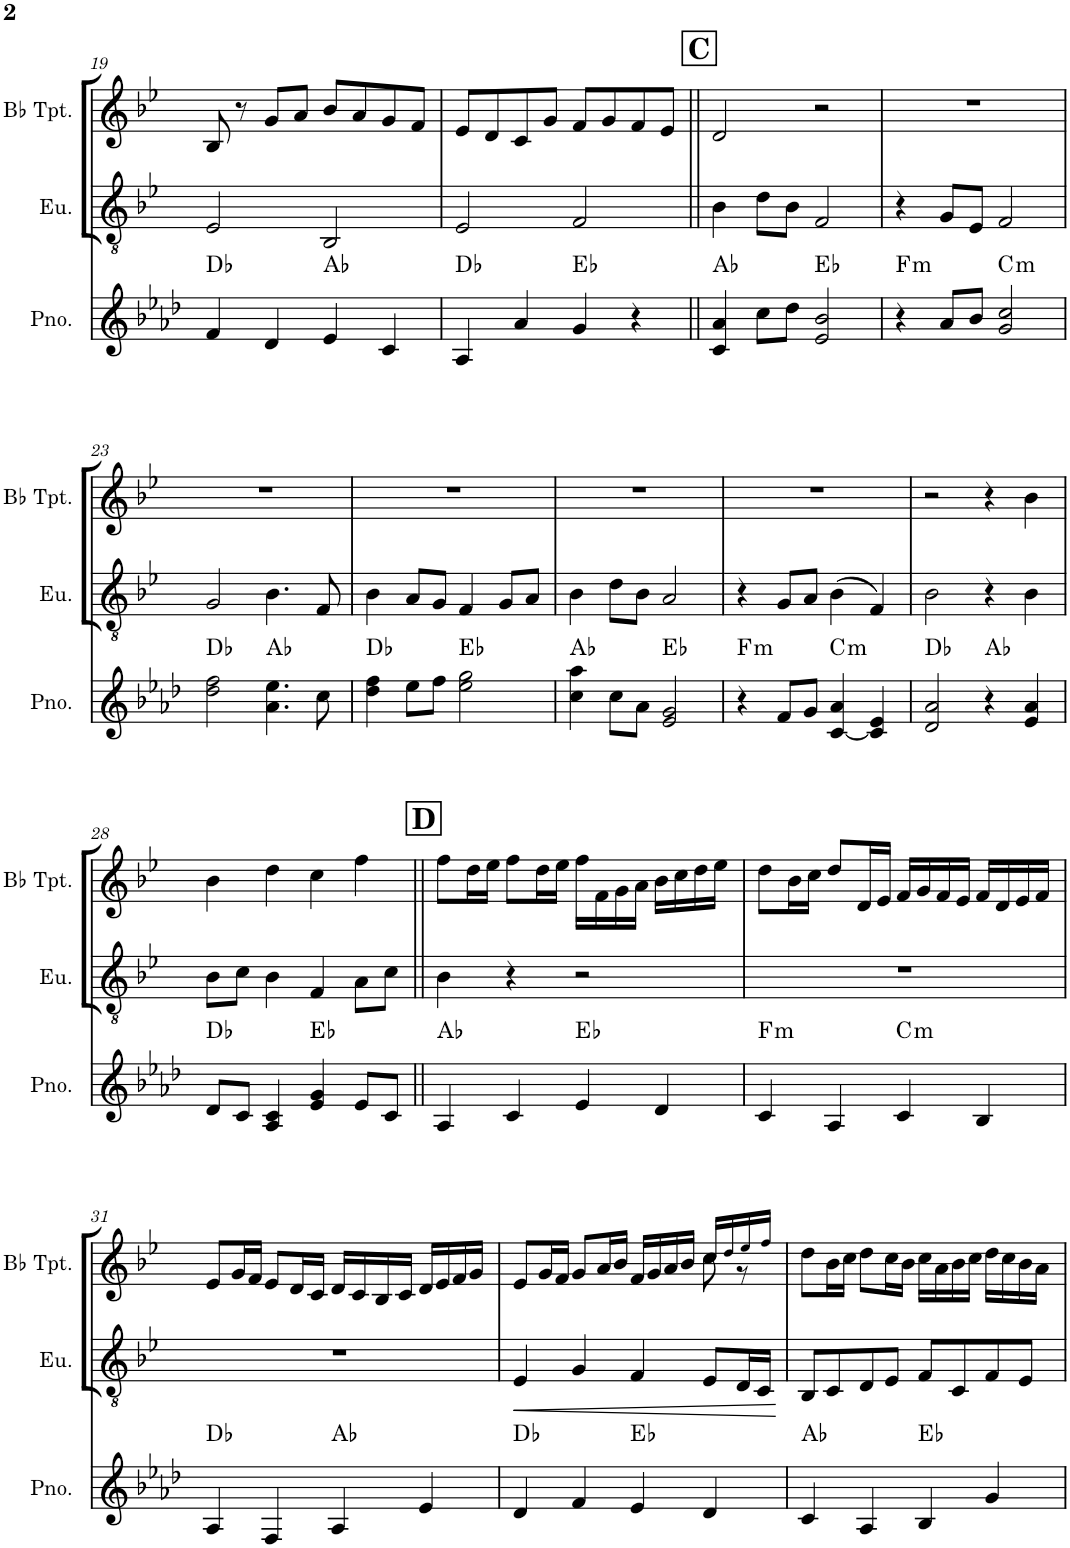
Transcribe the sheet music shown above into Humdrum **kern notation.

**kern	**harte	**kern	**dynam	**kern
*part3	*part3	*part2	*part2	*part1
*staff3	*	*staff2	*staff2	*staff1
*I"Piano	*	*I"Euphonium	*	*I"Bb Trumpet
*I'Pno.	*	*I'Eu.	*	*I'Bb Tpt.
!!LO:PB:g=z
*clefG2	*	*clefGv2	*	*clefG2
*	*	*Trd1c2	*	*Trd1c2
*k[b-e-a-d-]	*	*k[b-e-]	*	*k[b-e-]
*M4/4	*	*M4/4	*	*M4/4
=19	=19	=19	=19	=19
4f/	Db:maj	2E-/	.	8B-/
.	.	.	.	8r
4d-/	.	.	.	8g/L
.	.	.	.	8a/J
4e-/	Ab:maj	2BB-/	.	8b-/L
.	.	.	.	8a/
4c/	.	.	.	8g/
.	.	.	.	8f/J
=20	=20	=20	=20	=20
4A-/	Db:maj	2E-/	.	8e-/L
.	.	.	.	8d/
4a-/	.	.	.	8c/
.	.	.	.	8g/J
4g/	Eb:maj	2F/	.	8f/L
.	.	.	.	8g/
4r	.	.	.	8f/
.	.	.	.	8e-/J
!!LO:REH:place=s1:a:B:cj:fs=14:t=C
=21||	=21||	=21||	=21||	=21||
4c/ 4a-/	Ab:maj	4B-\	.	2d/
8cc\L	.	8d\L	.	.
8dd-\J	.	8B-\J	.	.
2e-/ 2b-/	Eb:maj	2F/	.	2r
=22	=22	=22	=22	=22
!	!LO:H:kt=m	!	!	!
4r	F:min	4r	.	1r
8a-/L	.	8G/L	.	.
8b-/J	.	8E-/J	.	.
!	!LO:H:kt=m	!	!	!
2g/ 2cc/	C:min	2F/	.	.
!!LO:LB:g=z
=23	=23	=23	=23	=23
2dd-\ 2ff\	Db:maj	2G/	.	1r
4.a-\ 4.ee-\	Ab:maj	4.B-\	.	.
8cc\	.	8F/	.	.
=24	=24	=24	=24	=24
4dd-\ 4ff\	Db:maj	4B-\	.	1r
8ee-\L	.	8A/L	.	.
8ff\J	.	8G/J	.	.
2ee-\ 2gg\	Eb:maj	4F/	.	.
.	.	8G/L	.	.
.	.	8A/J	.	.
=25	=25	=25	=25	=25
4cc\ 4aa-\	Ab:maj	4B-\	.	1r
8cc\L	.	8d\L	.	.
8a-\J	.	8B-\J	.	.
2e-/ 2g/	Eb:maj	2A/	.	.
=26	=26	=26	=26	=26
!	!LO:H:kt=m	!	!	!
4r	F:min	4r	.	1r
8f/L	.	8G/L	.	.
8g/J	.	8A/J	.	.
!	!LO:H:kt=m	!	!	!
[4c/ 4a-/	C:min	(4B-\	.	.
4c/] 4e-/	.	4F/)	.	.
=27	=27	=27	=27	=27
2d-/ 2a-/	Db:maj	2B-\	.	2r
4r	Ab:maj	4r	.	4r
4e-/ 4a-/	.	4B-\	.	4b-\
!!LO:LB:g=z
=28	=28	=28	=28	=28
8d-/L	Db:maj	8B-\L	.	4b-\
8c/J	.	8c\J	.	.
4A-/ 4c/	.	4B-\	.	4dd\
4e-/ 4g/	Eb:maj	4F/	.	4cc\
8e-/L	.	8A\L	.	4ff\
8c/J	.	8c\J	.	.
!!LO:REH:place=s1:a:B:cj:fs=14:t=D
=29||	=29||	=29||	=29||	=29||
4A-/	Ab:maj	4B-\	.	8ff\L
.	.	.	.	16dd\L
.	.	.	.	16ee-\JJ
4c/	.	4r	.	8ff\L
.	.	.	.	16dd\L
.	.	.	.	16ee-\JJ
4e-/	Eb:maj	2r	.	16ff\LL
.	.	.	.	16f\
.	.	.	.	16g\
.	.	.	.	16a\JJ
4d-/	.	.	.	16b-\LL
.	.	.	.	16cc\
.	.	.	.	16dd\
.	.	.	.	16ee-\JJ
=30	=30	=30	=30	=30
!	!LO:H:kt=m	!	!	!
4c/	F:min	1r	.	8dd\L
.	.	.	.	16b-\L
.	.	.	.	16cc\JJ
4A-/	.	.	.	8dd/L
.	.	.	.	16d/L
.	.	.	.	16e-/JJ
!	!LO:H:kt=m	!	!	!
4c/	C:min	.	.	16f/LL
.	.	.	.	16g/
.	.	.	.	16f/
.	.	.	.	16e-/JJ
4B-/	.	.	.	16f/LL
.	.	.	.	16d/
.	.	.	.	16e-/
.	.	.	.	16f/JJ
!!LO:LB:g=z
=31	=31	=31	=31	=31
4A-/	Db:maj	1r	.	8e-/L
.	.	.	.	16g/L
.	.	.	.	16f/JJ
4F/	.	.	.	8e-/L
.	.	.	.	16d/L
.	.	.	.	16c/JJ
4A-/	Ab:maj	.	.	16d/LL
.	.	.	.	16c/
.	.	.	.	16B-/
.	.	.	.	16c/JJ
4e-/	.	.	.	16d/LL
.	.	.	.	16e-/
.	.	.	.	16f/
.	.	.	.	16g/JJ
=32	=32	=32	=32	=32
!	!	!	!LO:HP:b	!
*	*	*	*	*^
4d-/	Db:maj	4E-/	<	8e-/L	2.ryy
.	.	.	.	16g/L	.
.	.	.	.	16f/JJ	.
4f/	.	4G/	.	8g/L	.
.	.	.	.	16a/L	.
.	.	.	.	16b-/JJ	.
4e-/	Eb:maj	4F/	.	16f/LL	.
.	.	.	.	16g/	.
.	.	.	.	16a/	.
.	.	.	.	16b-/JJ	.
4d-/	.	8E-/L	.	16cc/LL	8cc\
.	.	.	.	16dd!/	.
.	.	16D/L	.	16ee-!/	8r
.	.	16C/JJ	.	16ff!/JJ	.
*	*	*	*	*v	*v
.	.	.	[	.
=33	=33	=33	=33	=33
4c/	Ab:maj	8BB-/L	.	8dd\L
.	.	8C/	.	16b-\L
.	.	.	.	16cc\JJ
4A-/	.	8D/	.	8dd\L
.	.	8E-/J	.	16cc\L
.	.	.	.	16b-\JJ
4B-/	Eb:maj	8F/L	.	16cc\LL
.	.	.	.	16a\
.	.	8C/	.	16b-\
.	.	.	.	16cc\JJ
4g/	.	8F/	.	16dd\LL
.	.	.	.	16cc\
.	.	8E-/J	.	16b-\
.	.	.	.	16a\JJ
=	=	=	=	=
*-	*-	*-	*-	*-
